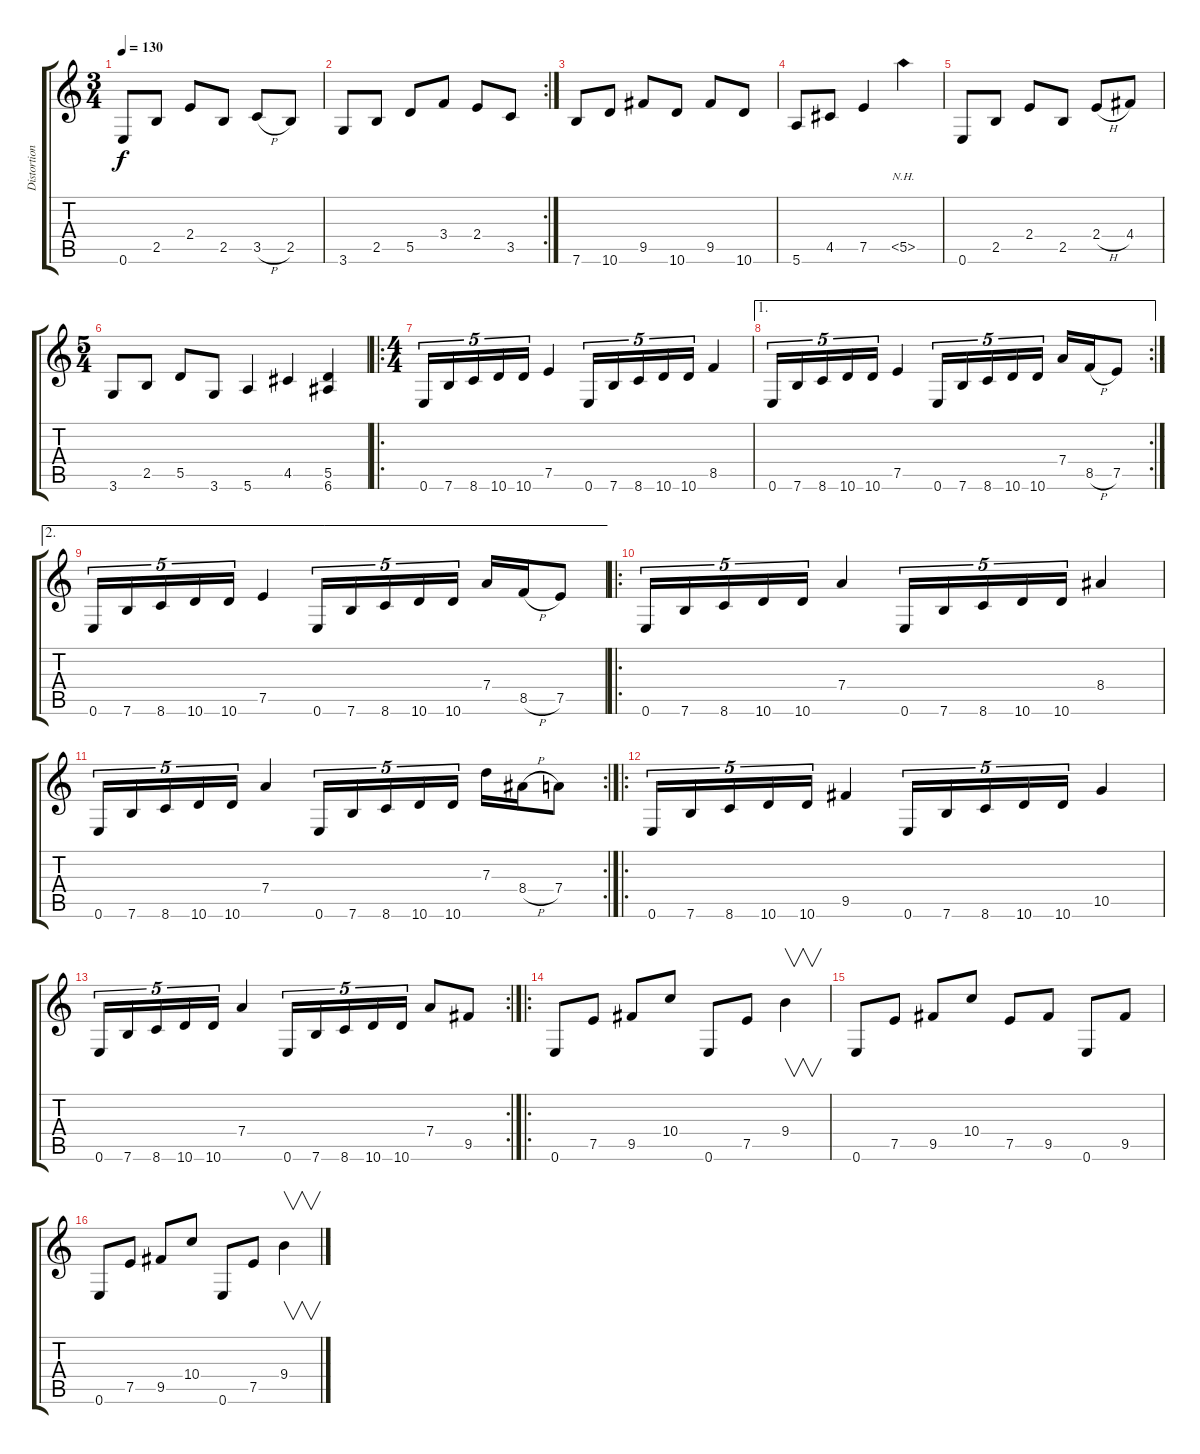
\track ("Distortion Guitar" "Distortion") {instrument distortionguitar}
\staff {score tabs}
\tuning (E4 B3 G3 D3 A2 E2) {hide}
\ts (3 4)
\tempo 130
\clef g2
\ks c
0.6.8{dy f} 2.5.8 2.4.8 2.5.8 3.5{h}.8 2.5.8 |
\rc 2
3.6.8 2.5.8 5.5.8 3.4.8 2.4.8 3.5.8 |
7.6.8 10.6.8 9.5.8 10.6.8 9.5.8 10.6.8 |
5.6.8 4.5.8 7.5.4 5.5{nh}.4 |
0.6.8 2.5.8 2.4.8 2.5.8 2.4{h}.8 4.4.8 |
\ts (5 4)
3.6.8 2.5.8 5.5.8 3.6.8 5.6.4 4.5.4 (5.5 6.6).4 |
\ro
\ts (4 4)
0.6.16{tu (5 4)} 7.6.16{tu (5 4)} 8.6.16{tu (5 4)} 10.6.16{tu (5 4)} 10.6.16{tu (5 4)} 7.5.4 0.6.16{tu (5 4)} 7.6.16{tu (5 4)} 8.6.16{tu (5 4)} 10.6.16{tu (5 4)} 10.6.16{tu (5 4)} 8.5.4 |
\ae 1
\rc 2
0.6.16{tu (5 4)} 7.6.16{tu (5 4)} 8.6.16{tu (5 4)} 10.6.16{tu (5 4)} 10.6.16{tu (5 4)} 7.5.4 0.6.16{tu (5 4)} 7.6.16{tu (5 4)} 8.6.16{tu (5 4)} 10.6.16{tu (5 4)} 10.6.16{tu (5 4)} 7.4.16 8.5{h}.16 7.5.8 |
\ae 2
0.6.16{tu (5 4)} 7.6.16{tu (5 4)} 8.6.16{tu (5 4)} 10.6.16{tu (5 4)} 10.6.16{tu (5 4)} 7.5.4 0.6.16{tu (5 4)} 7.6.16{tu (5 4)} 8.6.16{tu (5 4)} 10.6.16{tu (5 4)} 10.6.16{tu (5 4)} 7.4.16 8.5{h}.16 7.5.8 |
\ro
0.6.16{tu (5 4)} 7.6.16{tu (5 4)} 8.6.16{tu (5 4)} 10.6.16{tu (5 4)} 10.6.16{tu (5 4)} 7.4.4 0.6.16{tu (5 4)} 7.6.16{tu (5 4)} 8.6.16{tu (5 4)} 10.6.16{tu (5 4)} 10.6.16{tu (5 4)} 8.4.4 |
\rc 2
0.6.16{tu (5 4)} 7.6.16{tu (5 4)} 8.6.16{tu (5 4)} 10.6.16{tu (5 4)} 10.6.16{tu (5 4)} 7.4.4 0.6.16{tu (5 4)} 7.6.16{tu (5 4)} 8.6.16{tu (5 4)} 10.6.16{tu (5 4)} 10.6.16{tu (5 4)} 7.3.16 8.4{h}.16 7.4.8 |
\ro
0.6.16{tu (5 4)} 7.6.16{tu (5 4)} 8.6.16{tu (5 4)} 10.6.16{tu (5 4)} 10.6.16{tu (5 4)} 9.5.4 0.6.16{tu (5 4)} 7.6.16{tu (5 4)} 8.6.16{tu (5 4)} 10.6.16{tu (5 4)} 10.6.16{tu (5 4)} 10.5.4 |
\rc 2
0.6.16{tu (5 4)} 7.6.16{tu (5 4)} 8.6.16{tu (5 4)} 10.6.16{tu (5 4)} 10.6.16{tu (5 4)} 7.4.4 0.6.16{tu (5 4)} 7.6.16{tu (5 4)} 8.6.16{tu (5 4)} 10.6.16{tu (5 4)} 10.6.16{tu (5 4)} 7.4.8 9.5.8 |
\ro
0.6.8 7.5.8 9.5.8 10.4.8 0.6.8 7.5.8 9.4.4{v} |
0.6.8 7.5.8 9.5.8 10.4.8 7.5.8 9.5.8 0.6.8 9.5.8 |
0.6.8 7.5.8 9.5.8 10.4.8 0.6.8 7.5.8 9.4.4{v}
